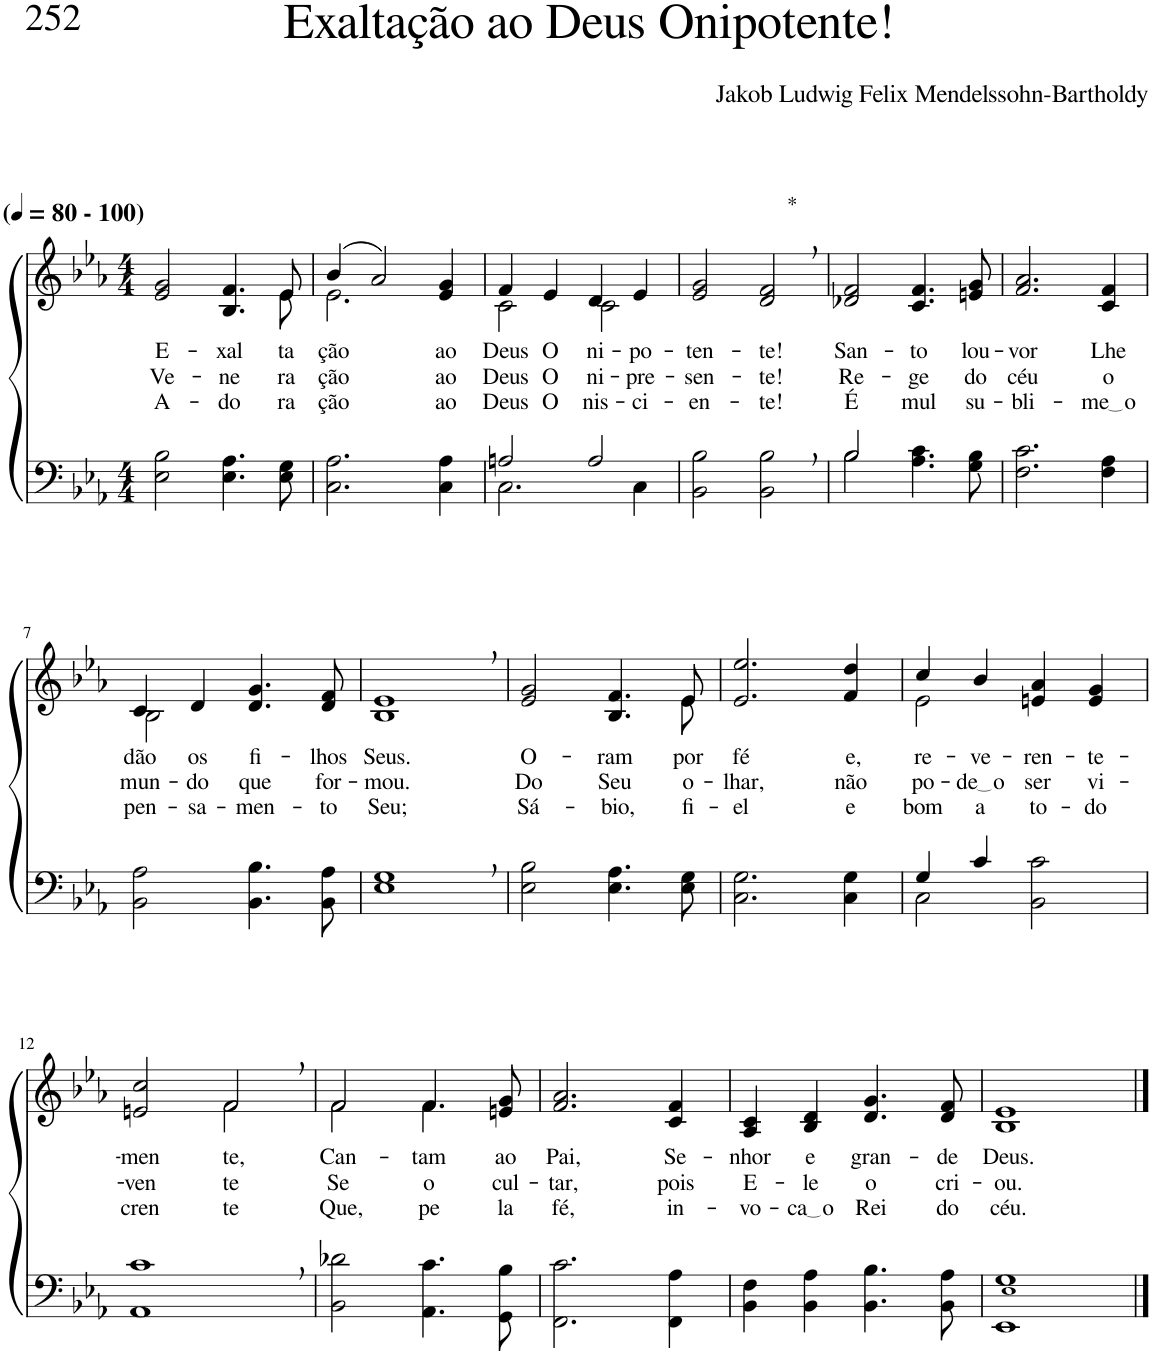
**kern	**kern	**text	**text	**text
*part2	*part1	*part1	*part1	*part1
*staff2	*staff1	*staff1	*staff1	*staff1
*I"Parte III e IV	*I"Parte I e II	*	*	*
*clefF4	*clefG2	*	*	*
*k[b-e-a-]	*k[b-e-a-]	*	*	*
*M4/4	*M4/4	*	*	*
*MM80	*MM80	*	*	*
=1	=1	=1	=1	=1
*	*^	*	*	*
!	!LO:TX:a:B:t=(	!	!	!	!
!	!LO:TX:a:B:t=- 100)	!	!	!	!
!	!	!	!LO:LY:b	!LO:LY:b	!LO:LY:b
2E-\ 2B-\	2..ryy	2e-/ 2g/	E-	Ve-	A-
!	!	!	!LO:LY:b	!LO:LY:b	!LO:LY:b
4.E-\ 4.A-\	.	4.B-/ 4.f/	-xal-	-ne-	-do-
!	!	!	!LO:LY:b	!LO:LY:b	!LO:LY:b
8E-\ 8G\	8e-\	8e-/	-ta-	-ra-	-ra-
=2	=2	=2	=2	=2	=2
!	!	!	!LO:LY:b	!LO:LY:b	!LO:LY:b
2.C\ 2.A-\	(4b-/	2.e-\	-ção	-ção	-ção
.	2a-/)	.	.	.	.
!	!	!	!LO:LY:b	!LO:LY:b	!LO:LY:b
4C\ 4A-\	4e-/ 4g/	4ryy	ao	ao	ao
=3	=3	=3	=3	=3	=3
*^	*	*	*	*	*
!	!	!	!	!LO:LY:b	!LO:LY:b	!LO:LY:b
2An/	2.C\	4f/	2c\	Deus	Deus	Deus
!	!	!	!	!LO:LY:b	!LO:LY:b	!LO:LY:b
.	.	4e-/	.	O-	O-	O-
!	!	!	!	!LO:LY:b	!LO:LY:b	!LO:LY:b
2A/	.	4d/	2c\	-ni-	-ni-	-nis-
!	!	!	!	!LO:LY:b	!LO:LY:b	!LO:LY:b
.	4C\	4e-/	.	-po-	-pre-	-ci-
*	*	*v	*v	*	*	*
=4	=4	=4	=4	=4	=4
!	!	!	!LO:LY:b	!LO:LY:b	!LO:LY:b
*v	*v	*	*	*	*
2BB-\ 2B-\	2e-/ 2g/	-ten-	-sen-	-en-
!	!LO:TX:a:t=*	!	!	!
!	!	!LO:LY:b	!LO:LY:b	!LO:LY:b
2BB-\, 2B-\,	2d/, 2f/,	-te!	-te!	-te!
=5	=5	=5	=5	=5
*^	*	*	*	*
!	!	!	!LO:LY:b	!LO:LY:b	!LO:LY:b
2B-/	2B-\	2d-X/ 2f/	San-	Re-	É
!	!	!	!LO:LY:b	!LO:LY:b	!LO:LY:b
2ryy	4.A-\ 4.c\	4.c/ 4.f/	-to	-ge	mul
!	!	!	!LO:LY:b	!LO:LY:b	!LO:LY:b
.	8G\ 8B-\	8en/ 8g/	lou-	do	su-
=6	=6	=6	=6	=6	=6
!	!	!	!LO:LY:b	!LO:LY:b	!LO:LY:b
*v	*v	*	*	*	*
2.F\ 2.c\	2.f/ 2.a-/	-vor	céu	-bli-
!	!	!LO:LY:b	!LO:LY:b	!LO:LY:b
4F\ 4A-\	4c/ 4f/	Lhe	o	me o
!!LO:LB:g=z
=7	=7	=7	=7	=7
*	*^	*	*	*
!	!	!	!LO:LY:b	!LO:LY:b	!LO:LY:b
2BB-\ 2A-\	4c/	2B-\	dão	mun-	pen-
!	!	!	!LO:LY:b	!LO:LY:b	!LO:LY:b
.	4d/	.	os	-do	-sa-
!	!	!	!LO:LY:b	!LO:LY:b	!LO:LY:b
4.BB-\ 4.B-\	4.d/ 4.g/	2ryy	fi-	que	-men-
!	!	!	!LO:LY:b	!LO:LY:b	!LO:LY:b
8BB-\ 8A-\	8d/ 8f/	.	-lhos	for-	-to
*	*v	*v	*	*	*
=8	=8	=8	=8	=8
!	!	!LO:LY:b	!LO:LY:b	!LO:LY:b
1E-, 1G,	1B-, 1e-,	Seus.	-mou.	Seu;
=9	=9	=9	=9	=9
*	*^	*	*	*
!	!	!	!LO:LY:b	!LO:LY:b	!LO:LY:b
2E-\ 2B-\	2..ryy	2e-/ 2g/	O-	Do	Sá-
!	!	!	!LO:LY:b	!LO:LY:b	!LO:LY:b
4.E-\ 4.A-\	.	4.B-/ 4.f/	-ram	Seu	-bio,
!	!	!	!LO:LY:b	!LO:LY:b	!LO:LY:b
8E-\ 8G\	8e-\	8e-/	por	o-	fi-
=10	=10	=10	=10	=10	=10
!	!	!	!LO:LY:b	!LO:LY:b	!LO:LY:b
*	*v	*v	*	*	*
2.C\ 2.G\	2.e-/ 2.ee-/	fé	-lhar,	-el
!	!	!LO:LY:b	!LO:LY:b	!LO:LY:b
4C\ 4G\	4f/ 4dd/	e,	não	e
=11	=11	=11	=11	=11
*^	*^	*	*	*
!	!	!	!	!LO:LY:b	!LO:LY:b	!LO:LY:b
4G/	2C\	4cc/	2e-\	re-	po-	bom
!	!	!	!	!LO:LY:b	!LO:LY:b	!LO:LY:b
4c/	.	4b-/	.	-ve-	de o	a
!	!	!	!	!LO:LY:b	!LO:LY:b	!LO:LY:b
2ryy	2BB-\ 2c\	4en/ 4a-/	2ryy	-ren-	ser	to-
!	!	!	!	!LO:LY:b	!LO:LY:b	!LO:LY:b
.	.	4e/ 4g/	.	-te-	vi-	-do
*v	*v	*	*	*	*	*
!!LO:LB:g=z	!!
=12	=12	=12	=12	=12	=12
!	!	!	!LO:LY:b	!LO:LY:b	!LO:LY:b
1AA-, 1c,	2en/ 2cc/	2ryy	-men-	-ven-	cren-
!	!	!	!LO:LY:b	!LO:LY:b	!LO:LY:b
.	2f,/	2f\	-te,	-te	te
=13	=13	=13	=13	=13	=13
!	!	!	!LO:LY:b	!LO:LY:b	!LO:LY:b
2BB-\ 2d-X\	2f/	2f\	Can-	Se	Que,
!	!	!	!LO:LY:b	!LO:LY:b	!LO:LY:b
4.AA-\ 4.c\	4.f/	4.f\	-tam	o-	pe-
!	!	!	!LO:LY:b	!LO:LY:b	!LO:LY:b
8GG\ 8B-\	8en/ 8g/	8ryy	ao	-cul-	-la
=14	=14	=14	=14	=14	=14
!	!	!	!LO:LY:b	!LO:LY:b	!LO:LY:b
*	*v	*v	*	*	*
2.FF\ 2.c\	2.f/ 2.a-/	Pai,	-tar,	fé,
!	!	!LO:LY:b	!LO:LY:b	!LO:LY:b
4FF\ 4A-\	4c/ 4f/	Se-	pois	in-
=15	=15	=15	=15	=15
!	!	!LO:LY:b	!LO:LY:b	!LO:LY:b
4BB-\ 4F\	4A-/ 4c/	-nhor	E-	-vo-
!	!	!LO:LY:b	!LO:LY:b	!LO:LY:b
4BB-\ 4A-\	4B-/ 4d/	e	-le	ca o
!	!	!LO:LY:b	!LO:LY:b	!LO:LY:b
4.BB-\ 4.B-\	4.d/ 4.g/	gran-	o	Rei
!	!	!LO:LY:b	!LO:LY:b	!LO:LY:b
8BB-\ 8A-\	8d/ 8f/	-de	cri-	do
=16	=16	=16	=16	=16
!	!	!LO:LY:b	!LO:LY:b	!LO:LY:b
1EE- 1E-! 1G	1B- 1e-	Deus.	-ou.	céu.
==	==	==	==	==
*-	*-	*-	*-	*-
